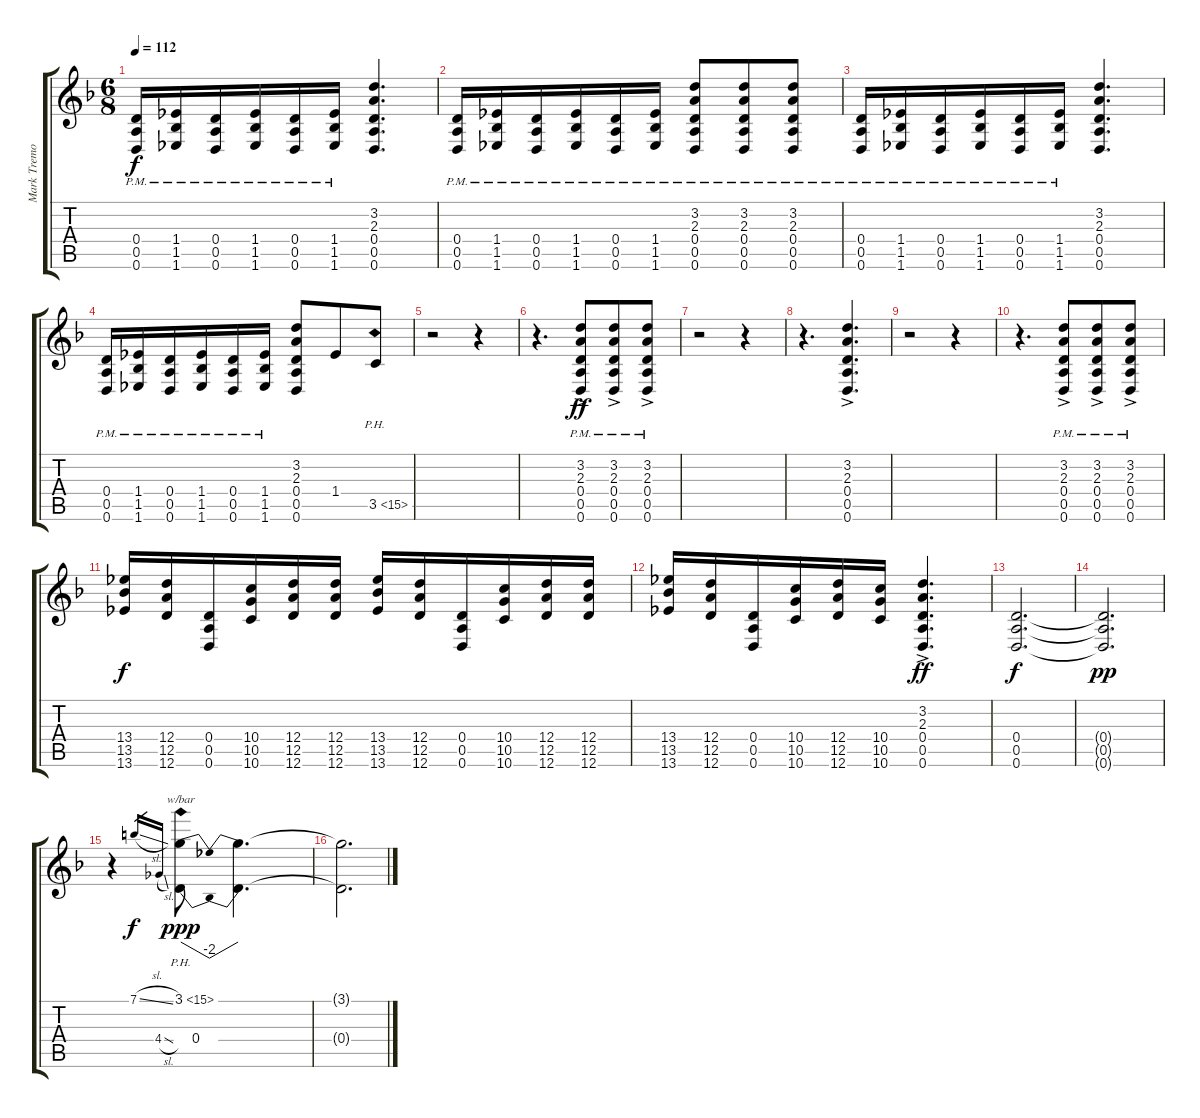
\track ("Mark Tremonti (Distortion)" "Mark Tremo") {instrument distortionguitar}
\staff {score tabs}
\tuning (E4 B3 G3 D3 A2 D2) {hide}
\ts (6 8)
\tempo 112
\clef g2
\ks f
(0.4{pm} 0.5{pm} 0.6{pm}).16{dy f} (1.4{pm} 1.5{pm} 1.6{pm}).16 (0.4{pm} 0.5{pm} 0.6{pm}).16 (1.4{pm} 1.5{pm} 1.6{pm}).16 (0.4{pm} 0.5{pm} 0.6{pm}).16 (1.4{pm} 1.5{pm} 1.6{pm}).16 (3.2 2.3 0.4 0.5 0.6).4{d} |
(0.4{pm} 0.5{pm} 0.6{pm}).16 (1.4{pm} 1.5{pm} 1.6{pm}).16 (0.4{pm} 0.5{pm} 0.6{pm}).16 (1.4{pm} 1.5{pm} 1.6{pm}).16 (0.4{pm} 0.5{pm} 0.6{pm}).16 (1.4{pm} 1.5{pm} 1.6{pm}).16 (3.2{pm} 2.3{pm} 0.4{pm} 0.5{pm} 0.6{pm}).8 (3.2{pm} 2.3{pm} 0.4{pm} 0.5{pm} 0.6{pm}).8 (3.2{pm} 2.3{pm} 0.4{pm} 0.5{pm} 0.6{pm}).8 |
(0.4{pm} 0.5{pm} 0.6{pm}).16 (1.4{pm} 1.5{pm} 1.6{pm}).16 (0.4{pm} 0.5{pm} 0.6{pm}).16 (1.4{pm} 1.5{pm} 1.6{pm}).16 (0.4{pm} 0.5{pm} 0.6{pm}).16 (1.4{pm} 1.5{pm} 1.6{pm}).16 (3.2 2.3 0.4 0.5 0.6).4{d} |
(0.4{pm} 0.5{pm} 0.6{pm}).16 (1.4{pm} 1.5{pm} 1.6{pm}).16 (0.4{pm} 0.5{pm} 0.6{pm}).16 (1.4{pm} 1.5{pm} 1.6{pm}).16 (0.4{pm} 0.5{pm} 0.6{pm}).16 (1.4{pm} 1.5{pm} 1.6{pm}).16 (3.2 2.3 0.4 0.5 0.6).8 1.4.8 3.5{ph 12}.8 |
r.2 r.4 |
r.4{d} (3.2{ac pm} 2.3{ac pm} 0.4{ac pm} 0.5{ac pm} 0.6{ac pm}).8{dy ff} (3.2{ac pm} 2.3{ac pm} 0.4{ac pm} 0.5{ac pm} 0.6{ac pm}).8 (3.2{ac pm} 2.3{ac pm} 0.4{ac pm} 0.5{ac pm} 0.6{ac pm}).8 |
r.2 r.4 |
r.4{d} (3.2{ac} 2.3{ac} 0.4{ac} 0.5{ac} 0.6{ac}).4{d} |
r.2 r.4 |
r.4{d} (3.2{ac pm} 2.3{ac pm} 0.4{ac pm} 0.5{ac pm} 0.6{ac pm}).8 (3.2{ac pm} 2.3{ac pm} 0.4{ac pm} 0.5{ac pm} 0.6{ac pm}).8 (3.2{ac pm} 2.3{ac pm} 0.4{ac pm} 0.5{ac pm} 0.6{ac pm}).8 |
(13.4 13.5 13.6).16{dy f} (12.4 12.5 12.6).16 (0.4 0.5 0.6).16 (10.4 10.5 10.6).16 (12.4 12.5 12.6).16 (12.4 12.5 12.6).16 (13.4 13.5 13.6).16 (12.4 12.5 12.6).16 (0.4 0.5 0.6).16 (10.4 10.5 10.6).16 (12.4 12.5 12.6).16 (12.4 12.5 12.6).16 |
(13.4 13.5 13.6).16 (12.4 12.5 12.6).16 (0.4 0.5 0.6).16 (10.4 10.5 10.6).16 (12.4 12.5 12.6).16 (10.4 10.5 10.6).16 (3.2{ac} 2.3{ac} 0.4{ac} 0.5{ac} 0.6{ac}).4{d dy ff} |
(0.4 0.5 0.6).2{d dy f} |
(0.4{t} 0.5{t} 0.6{t}).2{d dy pp} |
r.4 7.1{sl}.16{gr dy f} 4.4{sl}.16{gr} (3.1{ph 12} 0.4).8{tbe (dip default 0 0 30 -8 60 0) dy ppp} (3.1{t} 0.4{t}).4{d} |
(3.1{t} 0.4{t}).2{d}
